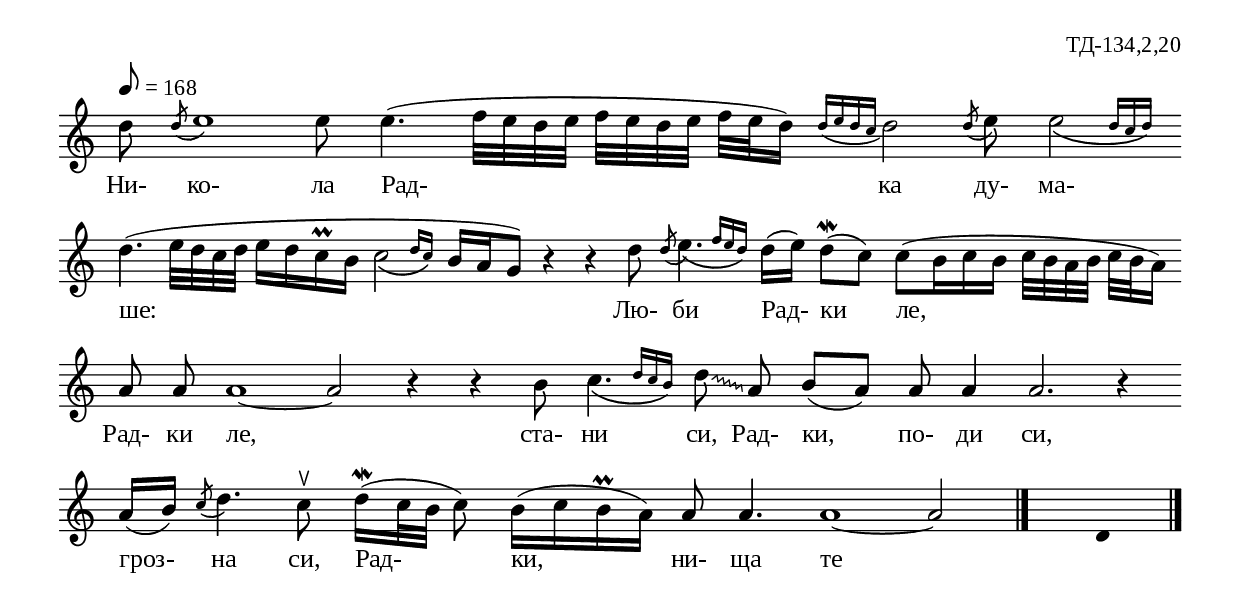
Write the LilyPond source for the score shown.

%{
td_134_2_20
%}

\include "td-preamble.ly"

\score {
\relative c'' {
\tempo 8 = 168
\cadenzaOn
\phrasingSlurDown
d8 \acciaccatura d e1 e8 e4.( f32[ e d e] f[ e d e] f[ e d16])
\acciaccatura { d16[ e d c] } d2 \acciaccatura d8 e \afterGrace e2\( { d16[ c d]\) }
\bar ""
d4.( e32[ d c d] e16[ d c\prall b] \afterGrace c2\( { d16[ c]\) } b16[ a g8]) r4 r
d'8 \acciaccatura d \afterGrace e4.\( { f16[ e d]\) } d[( e]) d8\mordent[( c])
c[( b16 c b] c32[ b a b] c[ b a16])
\bar ""
\override Glissando #'style = #'zigzag
a8 a\noBeam a1~ a2 r4 r b8 \afterGrace c4.\( { d16[ c b]\) } d8\noBeam\glissando a 
b[( a]) a8 a4 a2. r4
\bar ""
a16([ b]) \acciaccatura c8 d4. c8^\ltoe d16\mordent[( c32 b] c8) b16[( c b\prall a]) a8 a4. a1~ a2 
 \bar "|." 
 s4 \fixB d,
 \bar "|."  
}
\addlyrics { Ни- ко- ла Рад- ка ду- ма- ше: Лю- би Рад- ки ле, Рад- ки ле,
ста- ни си, Рад- ки, по- ди си, гроз- на си, Рад- ки, ни- ща те }
%
\layout {
   \context { 
	    \Staff \remove "Time_signature_engraver" } 
  indent = #0
  line-width = 190\mm
  ragged-right=##f
}
%
\midi { 
	\context {
		\Score tempoWholesPerMinute = #(ly:make-moment 168 8)
		}
	}
}
%
\header{
  opus = "ТД-134,2,20"
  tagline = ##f
}


